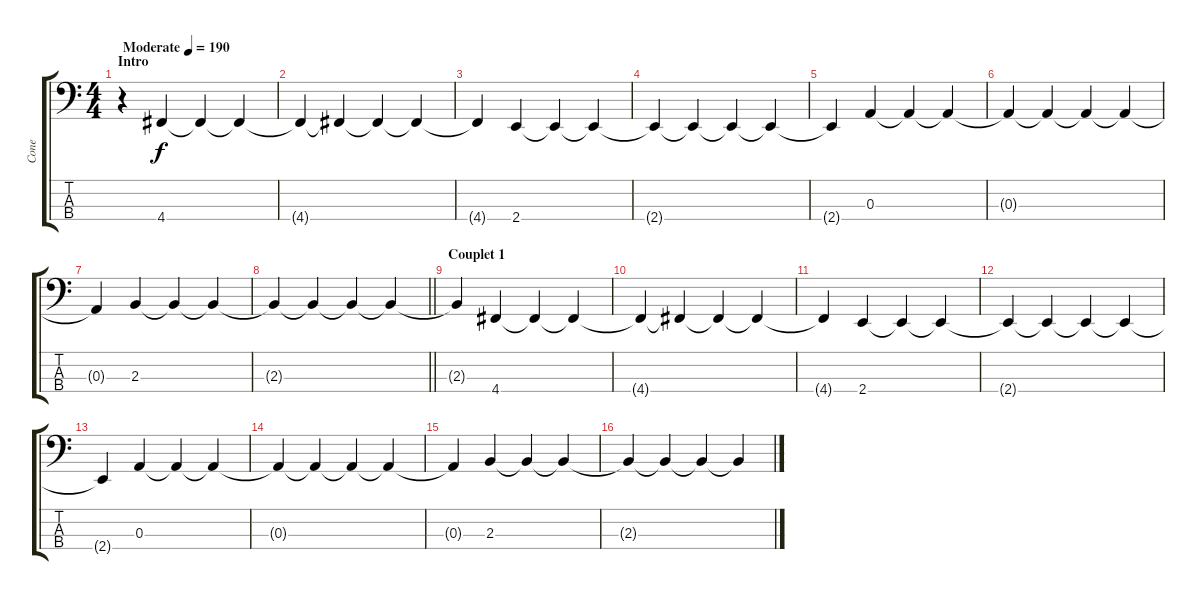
\track ("Cone" "Cone") {instrument electricbasspick}
\staff {score tabs}
\tuning (G2 D2 A1 D1) {hide}
\ts (4 4)
\section ("" "Intro")
\tempo (190 "Moderate")
\clef f4
\ks c
r.4{dy f instrument electricbasspick} 4.4.4 4.4{t}.4 4.4{t}.4 |
4.4{t}.4 4.4{t}.4 4.4{t}.4 4.4{t}.4 |
4.4{t}.4 2.4.4 2.4{t}.4 2.4{t}.4 |
2.4{t}.4 2.4{t}.4 2.4{t}.4 2.4{t}.4 |
2.4{t}.4 0.3.4 0.3{t}.4 0.3{t}.4 |
0.3{t}.4 0.3{t}.4 0.3{t}.4 0.3{t}.4 |
0.3{t}.4 2.3.4 2.3{t}.4 2.3{t}.4 |
\barLineRight lightlight
2.3{t}.4 2.3{t}.4 2.3{t}.4 2.3{t}.4 |
\section ("" "Couplet 1")
2.3{t}.4 4.4.4 4.4{t}.4 4.4{t}.4 |
4.4{t}.4 4.4{t}.4 4.4{t}.4 4.4{t}.4 |
4.4{t}.4 2.4.4 2.4{t}.4 2.4{t}.4 |
2.4{t}.4 2.4{t}.4 2.4{t}.4 2.4{t}.4 |
2.4{t}.4 0.3.4 0.3{t}.4 0.3{t}.4 |
0.3{t}.4 0.3{t}.4 0.3{t}.4 0.3{t}.4 |
0.3{t}.4 2.3.4 2.3{t}.4 2.3{t}.4 |
2.3{t}.4 2.3{t}.4 2.3{t}.4 2.3{t}.4
